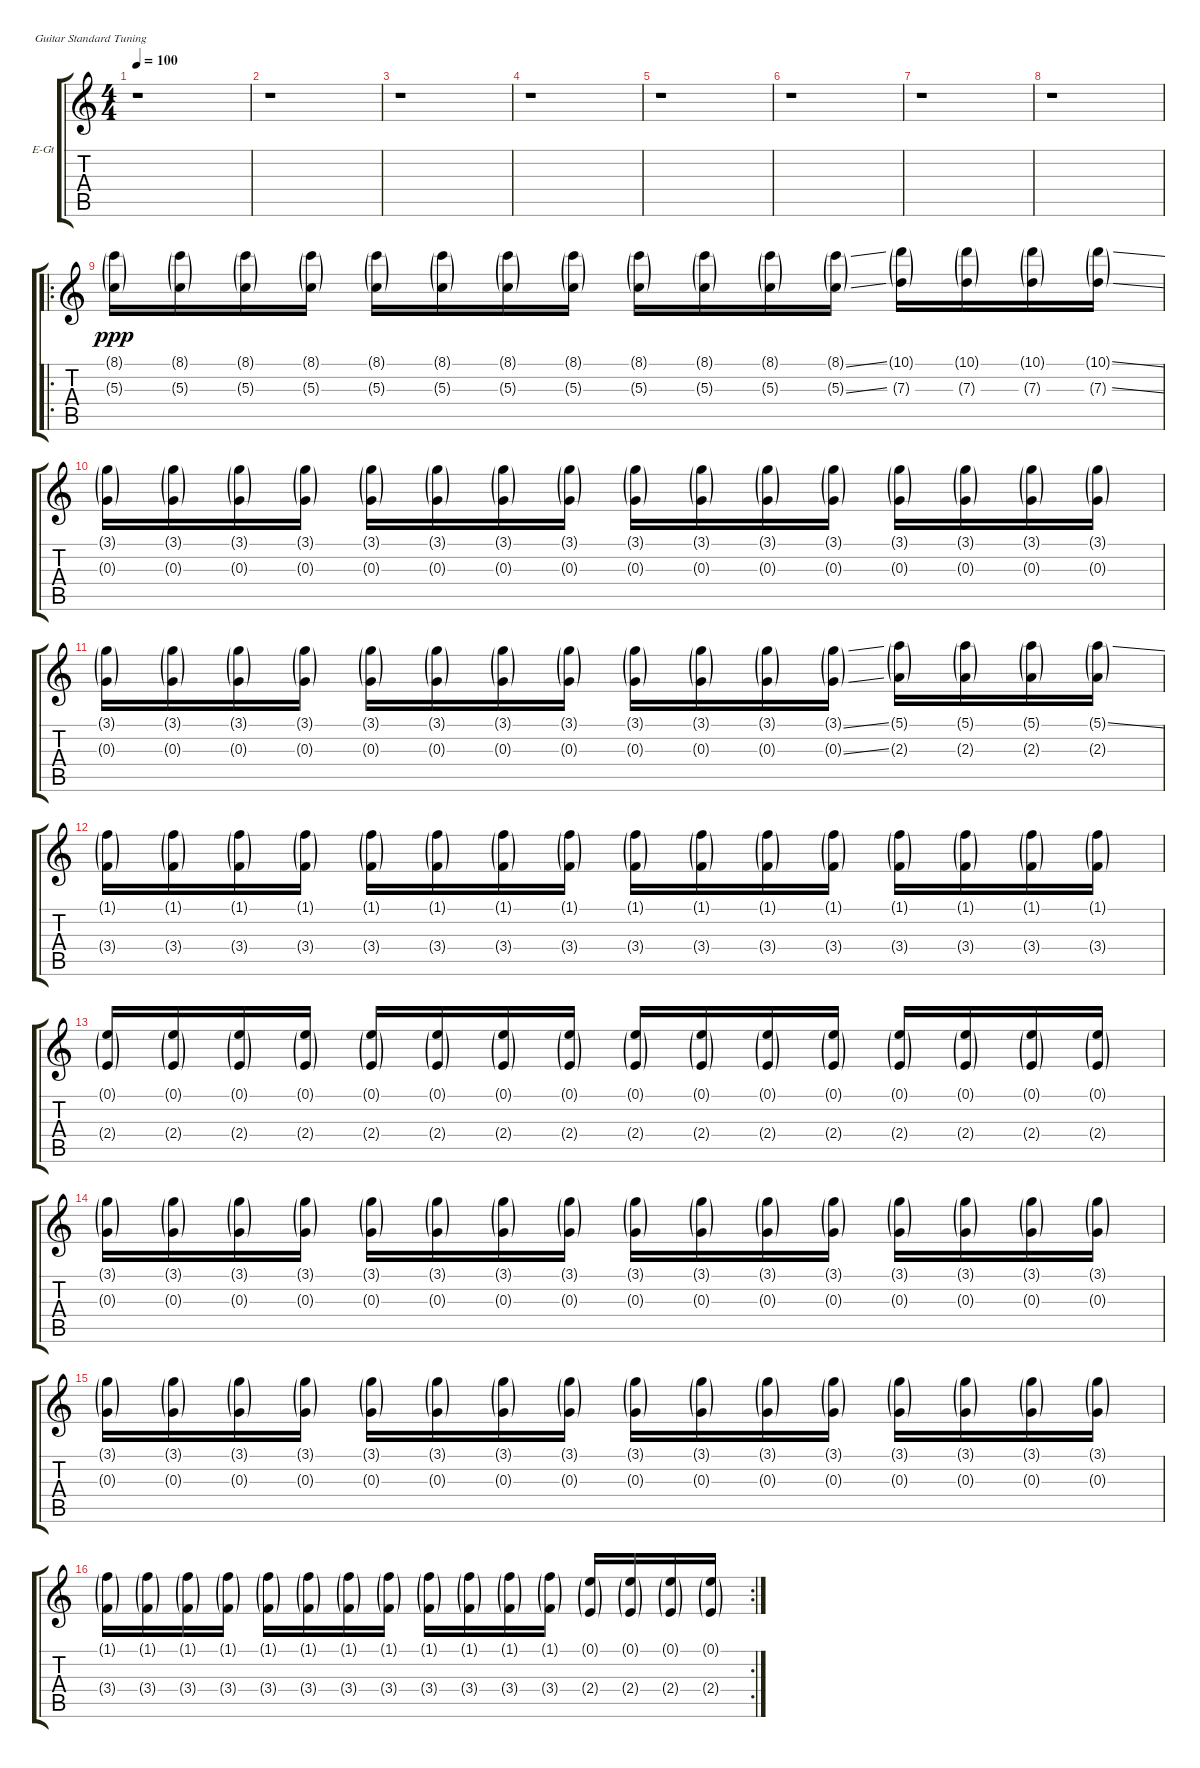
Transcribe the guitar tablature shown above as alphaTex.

\defaultSystemsLayout 4
\bracketExtendMode groupsimilarinstruments
\firstSystemTrackNameOrientation horizontal
\otherSystemsTrackNameOrientation horizontal
\track ("Electric Guitar" "E-Gt") {instrument overdrivenguitar}
\staff {score tabs}
\tuning (E4 B3 G3 D3 A2 E2)
\ts (4 4)
\tempo 100
\clef g2
\scale
0.333333
\ks c
r.1{dy ppp} |
\scale
0.333333 r.1 |
\scale
0.333333 r.1 |
\scale
0.333333 r.1 |
\scale
0.333333 r.1 |
\scale
0.333333 r.1 |
\scale
0.333333 r.1 |
\scale
0.333333 r.1 |
\ro
\scale
0.373737 (8.1{g} 5.3{g}).16 (8.1{g} 5.3{g}).16 (8.1{g} 5.3{g}).16 (8.1{g} 5.3{g}).16 (8.1{g} 5.3{g}).16 (8.1{g} 5.3{g}).16 (8.1{g} 5.3{g}).16 (8.1{g} 5.3{g}).16 (8.1{g} 5.3{g}).16 (8.1{g} 5.3{g}).16 (8.1{g} 5.3{g}).16 (8.1{ss g} 5.3{ss g}).16 (10.1{g} 7.3{g}).16 (10.1{g} 7.3{g}).16 (10.1{g} 7.3{g}).16 (10.1{ss g} 7.3{ss g}).16 |
(3.1{g} 0.3{g}).16 (3.1{g} 0.3{g}).16 (3.1{g} 0.3{g}).16 (3.1{g} 0.3{g}).16 (3.1{g} 0.3{g}).16 (3.1{g} 0.3{g}).16 (3.1{g} 0.3{g}).16 (3.1{g} 0.3{g}).16 (3.1{g} 0.3{g}).16 (3.1{g} 0.3{g}).16 (3.1{g} 0.3{g}).16 (3.1{g} 0.3{g}).16 (3.1{g} 0.3{g}).16 (3.1{g} 0.3{g}).16 (3.1{g} 0.3{g}).16 (3.1{g} 0.3{g}).16 |
(3.1{g} 0.3{g}).16 (3.1{g} 0.3{g}).16 (3.1{g} 0.3{g}).16 (3.1{g} 0.3{g}).16 (3.1{g} 0.3{g}).16 (3.1{g} 0.3{g}).16 (3.1{g} 0.3{g}).16 (3.1{g} 0.3{g}).16 (3.1{g} 0.3{g}).16 (3.1{g} 0.3{g}).16 (3.1{g} 0.3{g}).16 (3.1{ss g} 0.3{ss g}).16 (5.1{g} 2.3{g}).16 (5.1{g} 2.3{g}).16 (5.1{g} 2.3{g}).16 (5.1{ss g} 2.3{g}).16 |
(1.1{g} 3.4{g}).16 (1.1{g} 3.4{g}).16 (1.1{g} 3.4{g}).16 (1.1{g} 3.4{g}).16 (1.1{g} 3.4{g}).16 (1.1{g} 3.4{g}).16 (1.1{g} 3.4{g}).16 (1.1{g} 3.4{g}).16 (1.1{g} 3.4{g}).16 (1.1{g} 3.4{g}).16 (1.1{g} 3.4{g}).16 (1.1{g} 3.4{g}).16 (1.1{g} 3.4{g}).16 (1.1{g} 3.4{g}).16 (1.1{g} 3.4{g}).16 (1.1{g} 3.4{g}).16 |
(0.1{g} 2.4{g}).16 (0.1{g} 2.4{g}).16 (0.1{g} 2.4{g}).16 (0.1{g} 2.4{g}).16 (0.1{g} 2.4{g}).16 (0.1{g} 2.4{g}).16 (0.1{g} 2.4{g}).16 (0.1{g} 2.4{g}).16 (0.1{g} 2.4{g}).16 (0.1{g} 2.4{g}).16 (0.1{g} 2.4{g}).16 (0.1{g} 2.4{g}).16 (0.1{g} 2.4{g}).16 (0.1{g} 2.4{g}).16 (0.1{g} 2.4{g}).16 (0.1{g} 2.4{g}).16 |
\scale
0.313131 (3.1{g} 0.3{g}).16 (3.1{g} 0.3{g}).16 (3.1{g} 0.3{g}).16 (3.1{g} 0.3{g}).16 (3.1{g} 0.3{g}).16 (3.1{g} 0.3{g}).16 (3.1{g} 0.3{g}).16 (3.1{g} 0.3{g}).16 (3.1{g} 0.3{g}).16 (3.1{g} 0.3{g}).16 (3.1{g} 0.3{g}).16 (3.1{g} 0.3{g}).16 (3.1{g} 0.3{g}).16 (3.1{g} 0.3{g}).16 (3.1{g} 0.3{g}).16 (3.1{g} 0.3{g}).16 |
\scale
0.313131 (3.1{g} 0.3{g}).16 (3.1{g} 0.3{g}).16 (3.1{g} 0.3{g}).16 (3.1{g} 0.3{g}).16 (3.1{g} 0.3{g}).16 (3.1{g} 0.3{g}).16 (3.1{g} 0.3{g}).16 (3.1{g} 0.3{g}).16 (3.1{g} 0.3{g}).16 (3.1{g} 0.3{g}).16 (3.1{g} 0.3{g}).16 (3.1{g} 0.3{g}).16 (3.1{g} 0.3{g}).16 (3.1{g} 0.3{g}).16 (3.1{g} 0.3{g}).16 (3.1{g} 0.3{g}).16 |
\rc 2
\scale
0.354167 (1.1{g} 3.4{g}).16 (1.1{g} 3.4{g}).16 (1.1{g} 3.4{g}).16 (1.1{g} 3.4{g}).16 (1.1{g} 3.4{g}).16 (1.1{g} 3.4{g}).16 (1.1{g} 3.4{g}).16 (1.1{g} 3.4{g}).16 (1.1{g} 3.4{g}).16 (1.1{g} 3.4{g}).16 (1.1{g} 3.4{g}).16 (1.1{g} 3.4{g}).16 (0.1{g} 2.4{g}).16 (0.1{g} 2.4{g}).16 (0.1{g} 2.4{g}).16 (0.1{g} 2.4{g}).16
